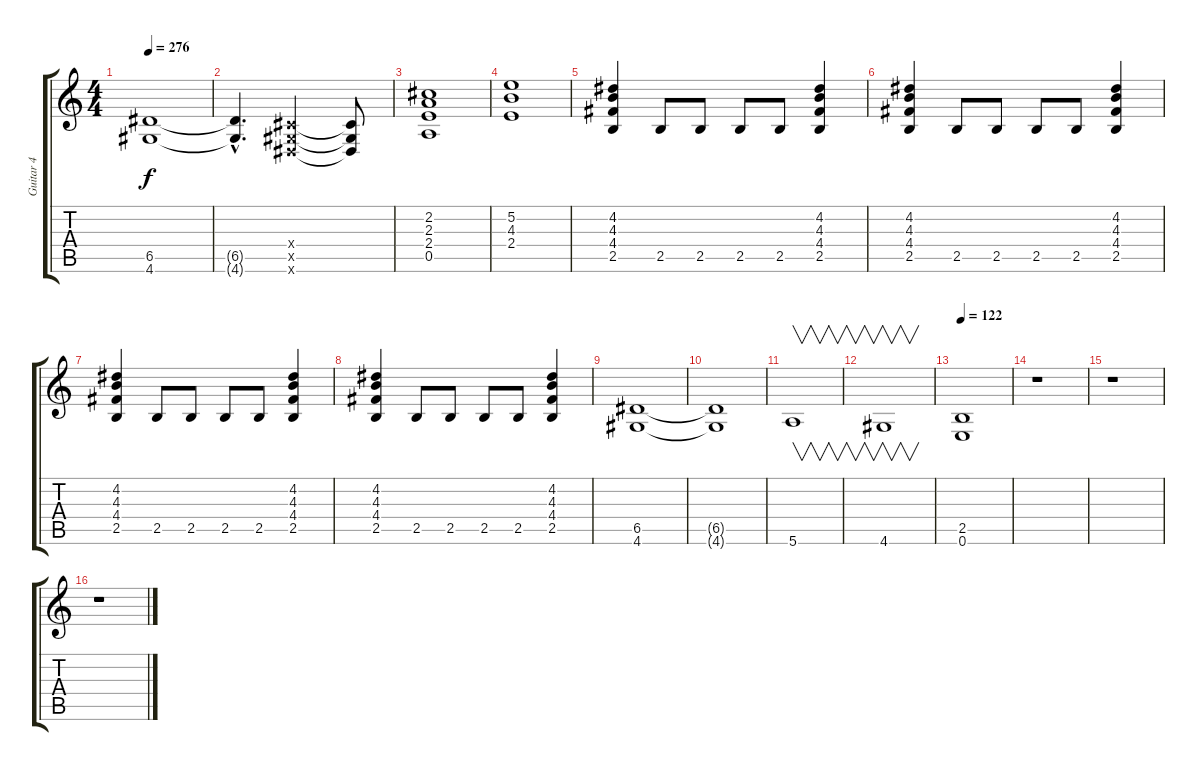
\track ("Guitar 4" "Guitar 4") {instrument distortionguitar}
\staff {score tabs}
\tuning (E4 B3 G3 D3 A2 E2) {hide}
\ts (4 4)
\tempo 276
\clef g2
\ks c
(6.5 4.6).1{dy f} |
(6.5{hac t} 4.6{hac t}).4{d} (-1.4{x} -1.5{x} -1.6{x}).2 (-1.4{t} -1.5{t} -1.6{t}).8 |
(2.2 2.3 2.4 0.5).1 |
(5.2 4.3 2.4).1 |
(4.2 4.3 4.4 2.5).4 2.5.8 2.5.8 2.5.8 2.5.8 (4.2 4.3 4.4 2.5).4 |
(4.2 4.3 4.4 2.5).4 2.5.8 2.5.8 2.5.8 2.5.8 (4.2 4.3 4.4 2.5).4 |
(4.2 4.3 4.4 2.5).4 2.5.8 2.5.8 2.5.8 2.5.8 (4.2 4.3 4.4 2.5).4 |
(4.2 4.3 4.4 2.5).4 2.5.8 2.5.8 2.5.8 2.5.8 (4.2 4.3 4.4 2.5).4 |
(6.5 4.6).1 |
(6.5{t} 4.6{t}).1 |
5.6.1{v} |
4.6.1{v} |
\tempo 122
(2.5 0.6).1 |
r.1 |
r.1 |
r.1
